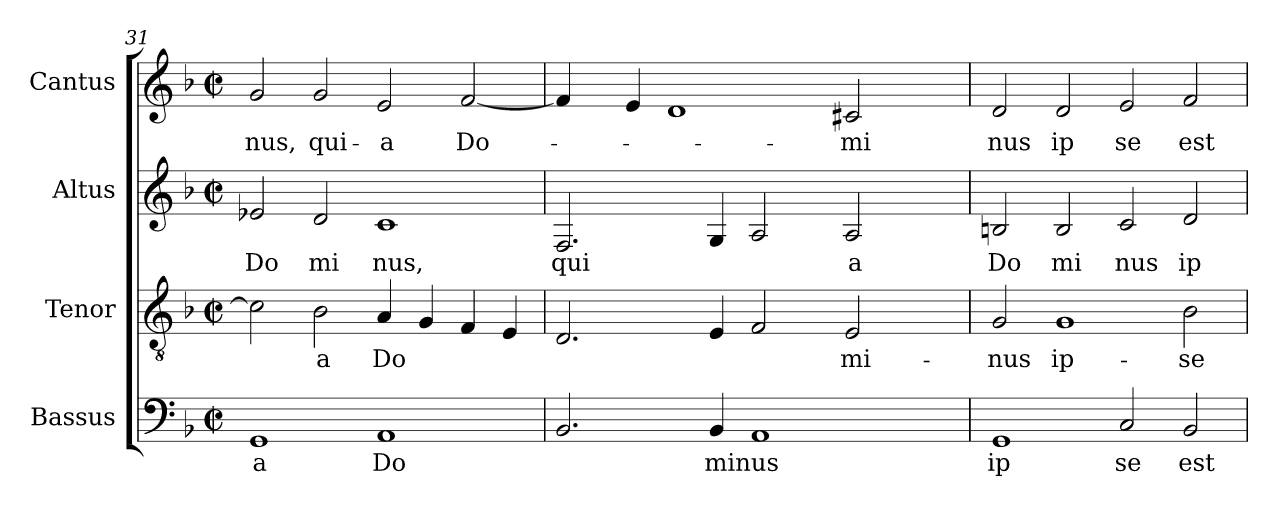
**kern	**text	**kern	**text	**kern	**text	**kern	**text
*part4	*part4	*part3	*part3	*part2	*part2	*part1	*part1
*staff4	*staff4	*staff3	*staff3	*staff2	*staff2	*staff1	*staff1
*I"Bassus	*	*I"Tenor	*	*I"Altus	*	*I"Cantus	*
*clefF4	*	*clefGv2	*	*clefG2	*	*clefG2	*
*k[b-]	*	*k[b-]	*	*k[b-]	*	*k[b-]	*
*F:	*	*F:	*	*F:	*	*F:	*
*M2/2	*	*M2/2	*	*M2/2	*	*M2/2	*
*met(c|)	*	*met(c|)	*	*met(c|)	*	*met(c|)	*
=31	=31	=31	=31	=31	=31	=31	=31
!	!LO:LY:b:cj	!	!	!	!LO:LY:b:cj	!	!LO:LY:b:cj
1GG	a	2c\]	.	2e-X/	Do	2g/	-nus,
!	!	!	!LO:LY:b:cj	!	!LO:LY:b:cj	!	!LO:LY:b:cj
.	.	2B-\	a	2d/	mi	2g/	qui-
!	!LO:LY:b:cj	!	!LO:LY:b	!	!LO:LY:b:cj	!	!LO:LY:b:cj
1AA	Do	4A/	Do	1c	nus,	2e/	-a
.	.	4G/	.	.	.	.	.
!	!	!	!	!	!	!	!LO:LY:b
.	.	4F/	.	.	.	[>2f/	Do-
.	.	4E/	.	.	.	.	.
!!LO:LB:g=z
=32	=32	=32	=32	=32	=32	=32	=32
!	!	!	!	!	!LO:LY:b	!	!
*^	*	*	*	*^	*	*	*
*	*^	*	*	*	*	*	*	*	*
2.BB-/	16ryy	8.ryy	.	2.D/	.	2.F/	16ryy	qui	4f/]	.
.	64ryy	.	.	.	.	.	64ryy	.	.	.
.	1ryy	.	.	.	.	.	1ryy	.	.	.
.	.	1ryy	.	.	.	.	.	.	.	.
.	.	.	.	.	.	.	.	.	4e/	.
.	.	.	.	.	.	.	.	.	1d	.
!	!	!	!LO:LY:b	!	!	!	!	!	!	!
4BB-/	.	.	minus	4E/	.	4G/	.	.	.	.
1AA	.	.	.	2F/	.	2A/	.	.	.	.
.	2ryy	.	.	.	.	.	2ryy	.	.	.
.	.	2ryy	.	.	.	.	.	.	.	.
!	!	!	!	!	!LO:LY:b:cj	!	!	!LO:LY:b:cj	!	!LO:LY:b:cj
.	.	.	.	2E/	mi-	2A/	.	a	2c#/	-mi
.	4ryy	.	.	.	.	.	4ryy	.	.	.
.	.	4ryy	.	.	.	.	.	.	.	.
.	8ryy	.	.	.	.	.	8ryy	.	.	.
.	.	16ryy	.	.	.	.	.	.	.	.
.	32.ryy	.	.	.	.	.	32.ryy	.	.	.
=33	=33	=33	=33	=33	=33	=33	=33	=33	=33	=33
!	!	!	!LO:LY:b:cj	!	!LO:LY:b:cj	!	!	!LO:LY:b:cj	!	!LO:LY:b:cj
*v	*v	*v	*	*	*	*v	*v	*	*	*
1GG	ip	2G/	-nus	2Bn/	Do	2d/	nus
!	!	!	!LO:LY:b:cj	!	!LO:LY:b:cj	!	!LO:LY:b:cj
.	.	1G	ip-	2B/	mi	2d/	ip
!	!LO:LY:b:cj	!	!	!	!LO:LY:b:cj	!	!LO:LY:b:cj
2C/	se	.	.	2c/	nus	2e/	se
!	!LO:LY:b:cj	!	!LO:LY:b:cj	!	!LO:LY:b:cj	!	!LO:LY:b:cj
2BB-/	est	2B-\	-se	2d/	ip	2f/	est
=	=	=	=	=	=	=	=
*-	*-	*-	*-	*-	*-	*-	*-
